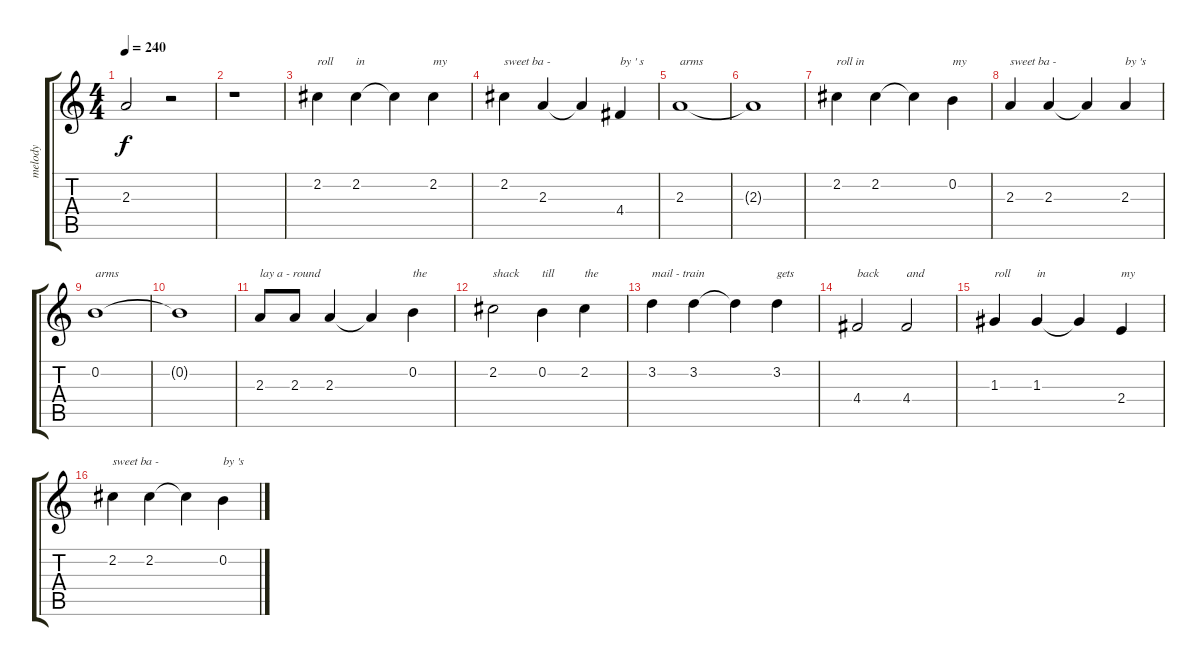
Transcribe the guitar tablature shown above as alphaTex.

\track ("melody" "melody") {instrument acousticguitarsteel}
\staff {score tabs}
\tuning (E4 B3 G3 D3 A2 E2) {hide}
\ts (4 4)
\tempo 240
\clef g2
\ks c
2.3{t}.2{dy f} r.2 |
r.1 |
2.2.4{txt "roll"} 2.2.4{txt "in"} 2.2{t}.4 2.2.4{txt "my"} |
2.2.4{txt "sweet ba -"} 2.3.4 2.3{t}.4 4.4.4{txt "by ' s"} |
2.3.1{txt "arms"} |
2.3{t}.1 |
2.2.4{txt "roll in"} 2.2.4 2.2{t}.4 0.2.4{txt "my"} |
2.3.4{txt "sweet ba -"} 2.3.4 2.3{t}.4 2.3.4{txt "by 's"} |
0.2.1{txt "arms"} |
0.2{t}.1 |
2.3.8{txt "lay a - round"} 2.3.8 2.3.4 2.3{t}.4 0.2.4{txt "the"} |
2.2.2{txt "shack"} 0.2.4{txt "till"} 2.2.4{txt "the"} |
3.2.4{txt "mail - train"} 3.2.4 3.2{t}.4 3.2.4{txt "gets"} |
4.4.2{txt "back"} 4.4.2{txt "and"} |
1.3.4{txt "roll"} 1.3.4{txt "in"} 1.3{t}.4 2.4.4{txt "my"} |
2.2.4{txt "sweet ba -"} 2.2.4 2.2{t}.4 0.2.4{txt "by 's"}
